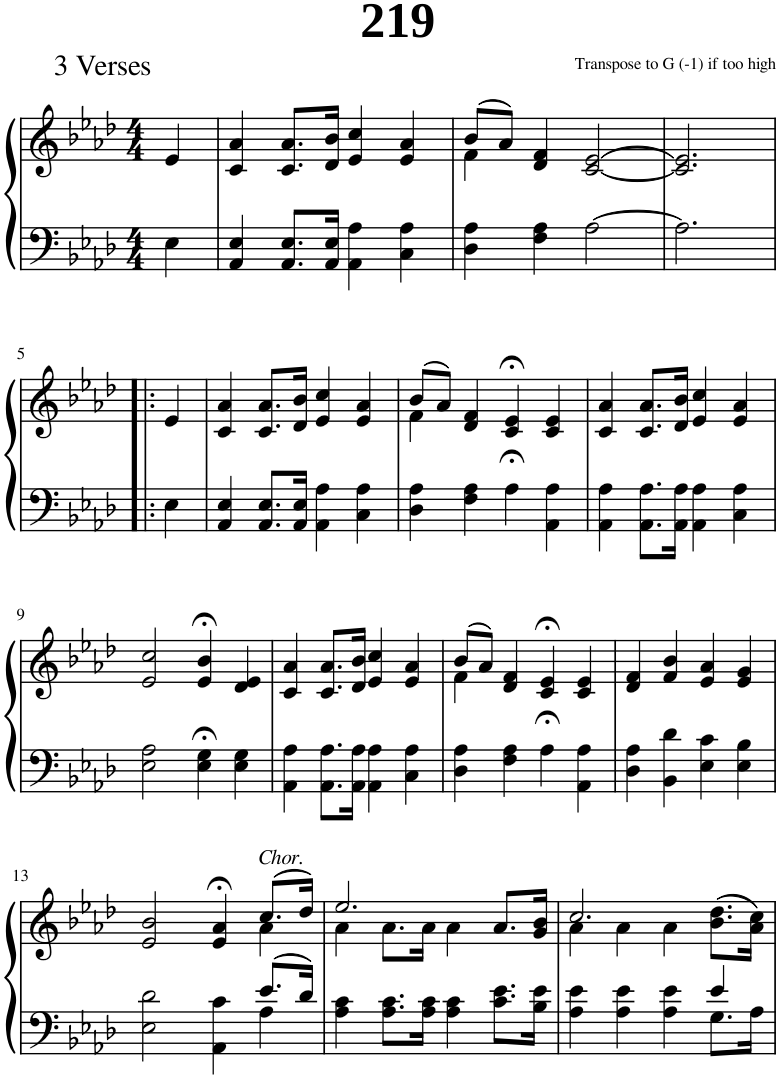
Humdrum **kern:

**kern	**kern
*part1	*part1
*staff2	*staff1
*I"Piano	*
*I'Pno.	*
*clefF4	*clefG2
*k[b-e-a-d-]	*k[b-e-a-d-]
*M4/4	*M4/4
=1	=1
4E-\	4e-/
=2	=2
4AA-/ 4E-/	4c/ 4a-/
8.AA-/ 8.E-/L	8.c/ 8.a-/L
16AA-/ 16E-/Jk	16d-/ 16b-/Jk
4AA-\ 4A-\	4e-/ 4cc/
4C\ 4A-\	4e-/ 4a-/
=3	=3
*	*^
4D-\ 4A-\	(8b-/L	4f\
.	8a-/J)	.
4F\ 4A-\	4d-/ 4f/	2.ryy
[2A-\	[2c/ [2e-/	.
*	*v	*v
=4	=4
2.A-\]	2.c/] 2.e-/]
!!LO:LB:g=z
=5!|:	=5!|:
4E-\	4e-/
=6	=6
4AA-/ 4E-/	4c/ 4a-/
8.AA-/ 8.E-/L	8.c/ 8.a-/L
16AA-/ 16E-/Jk	16d-/ 16b-/Jk
4AA-\ 4A-\	4e-/ 4cc/
4C\ 4A-\	4e-/ 4a-/
=7	=7
*	*^
4D-\ 4A-\	(8b-/L	4f\
.	8a-/J)	.
4F\ 4A-\	4d-/ 4f/	2.ryy
4A-;<\	4c/;< 4e-/;<	.
4AA-\ 4A-\	4c/ 4e-/	.
*	*v	*v
=8	=8
4AA-\ 4A-\	4c/ 4a-/
8.AA-\ 8.A-\L	8.c/ 8.a-/L
16AA-\ 16A-\Jk	16d-/ 16b-/Jk
4AA-\ 4A-\	4e-/ 4cc/
4C\ 4A-\	4e-/ 4a-/
!!LO:LB:g=z
=9	=9
2E-\ 2A-\	2e-/ 2cc/
4E-\;< 4G\;<	4e-/;< 4b-/;<
4E-\ 4G\	4d-/ 4e-/
=10	=10
4AA-\ 4A-\	4c/ 4a-/
8.AA-\ 8.A-\L	8.c/ 8.a-/L
16AA-\ 16A-\Jk	16d-/ 16b-/Jk
4AA-\ 4A-\	4e-/ 4cc/
4C\ 4A-\	4e-/ 4a-/
=11	=11
*	*^
4D-\ 4A-\	(8b-/L	4f\
.	8a-/J)	.
4F\ 4A-\	4d-/ 4f/	2.ryy
4A-;<\	4c/;< 4e-/;<	.
4AA-\ 4A-\	4c/ 4e-/	.
*	*v	*v
=12	=12
4D-\ 4A-\	4d-/ 4f/
4BB-\ 4d-\	4f/ 4b-/
4E-\ 4c\	4e-/ 4a-/
4E-\ 4B-\	4e-/ 4g/
!!LO:LB:g=z
=13	=13
*^	*^
2.ryy	2E-\ 2d-\	2e-/ 2b-/	2.ryy
.	4AA-\ 4c\	4e-/;< 4a-/;<	.
!	!	!LO:TX:a:i:t=Chor.	!
8.e-/L	4A-\	(8.cc/L	4a-\
16d-/Jk	.	16dd-/Jk)	.
*v	*v	*	*
=14	=14	=14
4A-\ 4c\	2.ee-/	4a-\
8.A-\ 8.c\L	.	8.a-\L
16A-\ 16c\Jk	.	16a-\Jk
4A-\ 4c\	.	4a-\
8.c\ 8.e-\L	8.a-/L	4ryy
16B-\ 16e-\Jk	16g/ 16b-/Jk	.
=15	=15	=15
*^	*	*
2.ryy	4A-\ 4e-\	2.cc/	4a-\
.	4A-\ 4e-\	.	4a-\
.	4A-\ 4e-\	.	4a-\
4e-/	8.G\L	(8.b-\ 8.dd-\L	4ryy
.	16A-\Jk	16a-\ 16cc\Jk)	.
*v	*v	*	*
*	*v	*v
=	=
*-	*-
